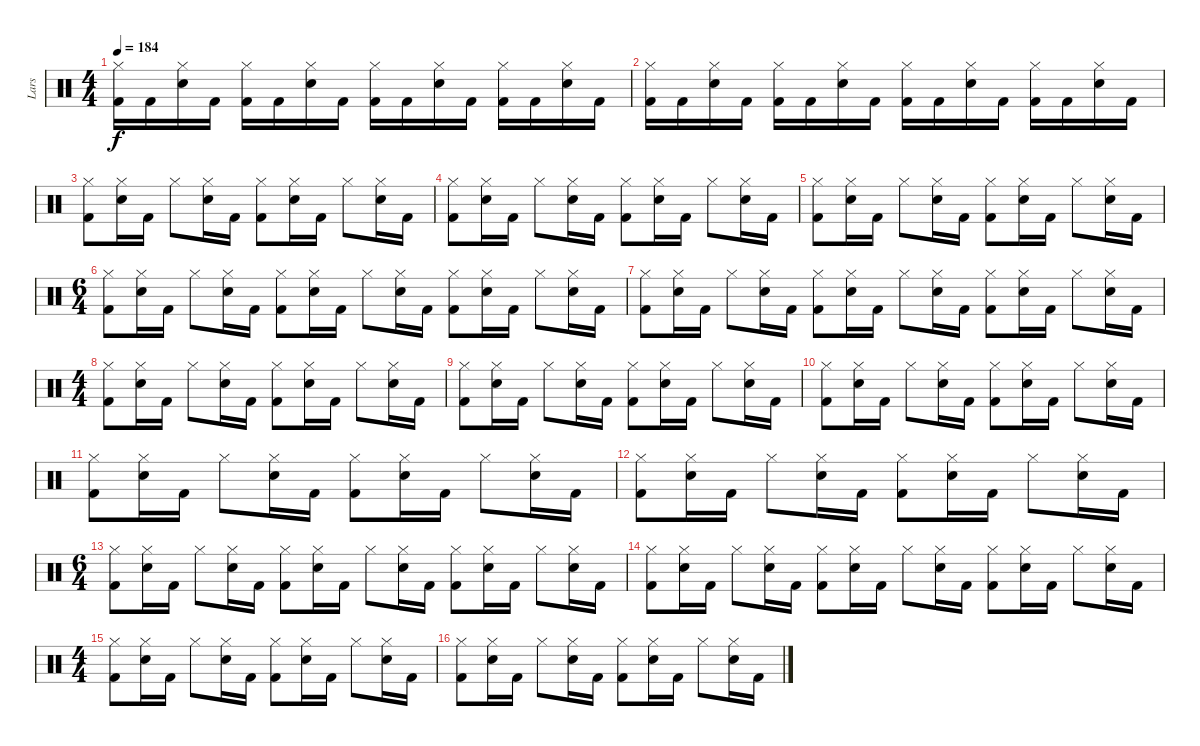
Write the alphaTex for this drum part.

\track ("Lars" "Lars") {instrument percussion}
\staff {score}
\articulation defaults
\ts (4 4)
\tempo 184
\clef neutral
\ks c
("Kick (hit) 2" "Hi-Hat (closed)").16{dy f} "Kick (hit) 2".16 ("Snare (hit) 2" "Hi-Hat (closed)").16 "Kick (hit) 2".16 ("Hi-Hat (closed)" "Kick (hit) 2").16 "Kick (hit) 2".16 ("Snare (hit) 2" "Hi-Hat (closed)").16 "Kick (hit) 2".16 ("Kick (hit) 2" "Hi-Hat (closed)").16 "Kick (hit) 2".16 ("Snare (hit) 2" "Hi-Hat (closed)").16 "Kick (hit) 2".16 ("Hi-Hat (closed)" "Kick (hit) 2").16 "Kick (hit) 2".16 ("Snare (hit) 2" "Hi-Hat (closed)").16 "Kick (hit) 2".16 |
("Kick (hit) 2" "Hi-Hat (closed)").16 "Kick (hit) 2".16 ("Snare (hit) 2" "Hi-Hat (closed)").16 "Kick (hit) 2".16 ("Hi-Hat (closed)" "Kick (hit) 2").16 "Kick (hit) 2".16 ("Snare (hit) 2" "Hi-Hat (closed)").16 "Kick (hit) 2".16 ("Kick (hit) 2" "Hi-Hat (closed)").16 "Kick (hit) 2".16 ("Snare (hit) 2" "Hi-Hat (closed)").16 "Kick (hit) 2".16 ("Hi-Hat (closed)" "Kick (hit) 2").16 "Kick (hit) 2".16 ("Snare (hit) 2" "Hi-Hat (closed)").16 "Kick (hit) 2".16 |
("Kick (hit) 2" "Hi-Hat (closed)").8 ("Snare (hit) 2" "Hi-Hat (closed)").16 "Kick (hit) 2".16 "Hi-Hat (closed)".8 ("Snare (hit) 2" "Hi-Hat (closed)").16 "Kick (hit) 2".16 ("Kick (hit) 2" "Hi-Hat (closed)").8 ("Snare (hit) 2" "Hi-Hat (closed)").16 "Kick (hit) 2".16 "Hi-Hat (closed)".8 ("Snare (hit) 2" "Hi-Hat (closed)").16 "Kick (hit) 2".16 |
("Kick (hit) 2" "Hi-Hat (closed)").8 ("Snare (hit) 2" "Hi-Hat (closed)").16 "Kick (hit) 2".16 "Hi-Hat (closed)".8 ("Snare (hit) 2" "Hi-Hat (closed)").16 "Kick (hit) 2".16 ("Kick (hit) 2" "Hi-Hat (closed)").8 ("Snare (hit) 2" "Hi-Hat (closed)").16 "Kick (hit) 2".16 "Hi-Hat (closed)".8 ("Snare (hit) 2" "Hi-Hat (closed)").16 "Kick (hit) 2".16 |
("Kick (hit) 2" "Hi-Hat (closed)").8 ("Snare (hit) 2" "Hi-Hat (closed)").16 "Kick (hit) 2".16 "Hi-Hat (closed)".8 ("Snare (hit) 2" "Hi-Hat (closed)").16 "Kick (hit) 2".16 ("Kick (hit) 2" "Hi-Hat (closed)").8 ("Snare (hit) 2" "Hi-Hat (closed)").16 "Kick (hit) 2".16 "Hi-Hat (closed)".8 ("Snare (hit) 2" "Hi-Hat (closed)").16 "Kick (hit) 2".16 |
\ts (6 4)
("Kick (hit) 2" "Hi-Hat (closed)").8 ("Snare (hit) 2" "Hi-Hat (closed)").16 "Kick (hit) 2".16 "Hi-Hat (closed)".8 ("Snare (hit) 2" "Hi-Hat (closed)").16 "Kick (hit) 2".16 ("Kick (hit) 2" "Hi-Hat (closed)").8 ("Snare (hit) 2" "Hi-Hat (closed)").16 "Kick (hit) 2".16 "Hi-Hat (closed)".8 ("Snare (hit) 2" "Hi-Hat (closed)").16 "Kick (hit) 2".16 ("Kick (hit) 2" "Hi-Hat (closed)").8 ("Snare (hit) 2" "Hi-Hat (closed)").16 "Kick (hit) 2".16 "Hi-Hat (closed)".8 ("Snare (hit) 2" "Hi-Hat (closed)").16 "Kick (hit) 2".16 |
("Kick (hit) 2" "Hi-Hat (closed)").8 ("Snare (hit) 2" "Hi-Hat (closed)").16 "Kick (hit) 2".16 "Hi-Hat (closed)".8 ("Snare (hit) 2" "Hi-Hat (closed)").16 "Kick (hit) 2".16 ("Kick (hit) 2" "Hi-Hat (closed)").8 ("Snare (hit) 2" "Hi-Hat (closed)").16 "Kick (hit) 2".16 "Hi-Hat (closed)".8 ("Snare (hit) 2" "Hi-Hat (closed)").16 "Kick (hit) 2".16 ("Kick (hit) 2" "Hi-Hat (closed)").8 ("Snare (hit) 2" "Hi-Hat (closed)").16 "Kick (hit) 2".16 "Hi-Hat (closed)".8 ("Snare (hit) 2" "Hi-Hat (closed)").16 "Kick (hit) 2".16 |
\ts (4 4)
("Kick (hit) 2" "Hi-Hat (closed)").8 ("Snare (hit) 2" "Hi-Hat (closed)").16 "Kick (hit) 2".16 "Hi-Hat (closed)".8 ("Snare (hit) 2" "Hi-Hat (closed)").16 "Kick (hit) 2".16 ("Kick (hit) 2" "Hi-Hat (closed)").8 ("Snare (hit) 2" "Hi-Hat (closed)").16 "Kick (hit) 2".16 "Hi-Hat (closed)".8 ("Snare (hit) 2" "Hi-Hat (closed)").16 "Kick (hit) 2".16 |
("Kick (hit) 2" "Hi-Hat (closed)").8 ("Snare (hit) 2" "Hi-Hat (closed)").16 "Kick (hit) 2".16 "Hi-Hat (closed)".8 ("Snare (hit) 2" "Hi-Hat (closed)").16 "Kick (hit) 2".16 ("Kick (hit) 2" "Hi-Hat (closed)").8 ("Snare (hit) 2" "Hi-Hat (closed)").16 "Kick (hit) 2".16 "Hi-Hat (closed)".8 ("Snare (hit) 2" "Hi-Hat (closed)").16 "Kick (hit) 2".16 |
("Kick (hit) 2" "Hi-Hat (closed)").8 ("Snare (hit) 2" "Hi-Hat (closed)").16 "Kick (hit) 2".16 "Hi-Hat (closed)".8 ("Snare (hit) 2" "Hi-Hat (closed)").16 "Kick (hit) 2".16 ("Kick (hit) 2" "Hi-Hat (closed)").8 ("Snare (hit) 2" "Hi-Hat (closed)").16 "Kick (hit) 2".16 "Hi-Hat (closed)".8 ("Snare (hit) 2" "Hi-Hat (closed)").16 "Kick (hit) 2".16 |
("Kick (hit) 2" "Hi-Hat (closed)").8 ("Snare (hit) 2" "Hi-Hat (closed)").16 "Kick (hit) 2".16 "Hi-Hat (closed)".8 ("Snare (hit) 2" "Hi-Hat (closed)").16 "Kick (hit) 2".16 ("Kick (hit) 2" "Hi-Hat (closed)").8 ("Snare (hit) 2" "Hi-Hat (closed)").16 "Kick (hit) 2".16 "Hi-Hat (closed)".8 ("Snare (hit) 2" "Hi-Hat (closed)").16 "Kick (hit) 2".16 |
("Kick (hit) 2" "Hi-Hat (closed)").8 ("Snare (hit) 2" "Hi-Hat (closed)").16 "Kick (hit) 2".16 "Hi-Hat (closed)".8 ("Snare (hit) 2" "Hi-Hat (closed)").16 "Kick (hit) 2".16 ("Kick (hit) 2" "Hi-Hat (closed)").8 ("Snare (hit) 2" "Hi-Hat (closed)").16 "Kick (hit) 2".16 "Hi-Hat (closed)".8 ("Snare (hit) 2" "Hi-Hat (closed)").16 "Kick (hit) 2".16 |
\ts (6 4)
("Kick (hit) 2" "Hi-Hat (closed)").8 ("Snare (hit) 2" "Hi-Hat (closed)").16 "Kick (hit) 2".16 "Hi-Hat (closed)".8 ("Snare (hit) 2" "Hi-Hat (closed)").16 "Kick (hit) 2".16 ("Kick (hit) 2" "Hi-Hat (closed)").8 ("Snare (hit) 2" "Hi-Hat (closed)").16 "Kick (hit) 2".16 "Hi-Hat (closed)".8 ("Snare (hit) 2" "Hi-Hat (closed)").16 "Kick (hit) 2".16 ("Kick (hit) 2" "Hi-Hat (closed)").8 ("Snare (hit) 2" "Hi-Hat (closed)").16 "Kick (hit) 2".16 "Hi-Hat (closed)".8 ("Snare (hit) 2" "Hi-Hat (closed)").16 "Kick (hit) 2".16 |
("Kick (hit) 2" "Hi-Hat (closed)").8 ("Snare (hit) 2" "Hi-Hat (closed)").16 "Kick (hit) 2".16 "Hi-Hat (closed)".8 ("Snare (hit) 2" "Hi-Hat (closed)").16 "Kick (hit) 2".16 ("Kick (hit) 2" "Hi-Hat (closed)").8 ("Snare (hit) 2" "Hi-Hat (closed)").16 "Kick (hit) 2".16 "Hi-Hat (closed)".8 ("Snare (hit) 2" "Hi-Hat (closed)").16 "Kick (hit) 2".16 ("Kick (hit) 2" "Hi-Hat (closed)").8 ("Snare (hit) 2" "Hi-Hat (closed)").16 "Kick (hit) 2".16 "Hi-Hat (closed)".8 ("Snare (hit) 2" "Hi-Hat (closed)").16 "Kick (hit) 2".16 |
\ts (4 4)
("Kick (hit) 2" "Hi-Hat (closed)").8 ("Snare (hit) 2" "Hi-Hat (closed)").16 "Kick (hit) 2".16 "Hi-Hat (closed)".8 ("Snare (hit) 2" "Hi-Hat (closed)").16 "Kick (hit) 2".16 ("Kick (hit) 2" "Hi-Hat (closed)").8 ("Snare (hit) 2" "Hi-Hat (closed)").16 "Kick (hit) 2".16 "Hi-Hat (closed)".8 ("Snare (hit) 2" "Hi-Hat (closed)").16 "Kick (hit) 2".16 |
("Kick (hit) 2" "Hi-Hat (closed)").8 ("Snare (hit) 2" "Hi-Hat (closed)").16 "Kick (hit) 2".16 "Hi-Hat (closed)".8 ("Snare (hit) 2" "Hi-Hat (closed)").16 "Kick (hit) 2".16 ("Kick (hit) 2" "Hi-Hat (closed)").8 ("Snare (hit) 2" "Hi-Hat (closed)").16 "Kick (hit) 2".16 "Hi-Hat (closed)".8 ("Snare (hit) 2" "Hi-Hat (closed)").16 "Kick (hit) 2".16
